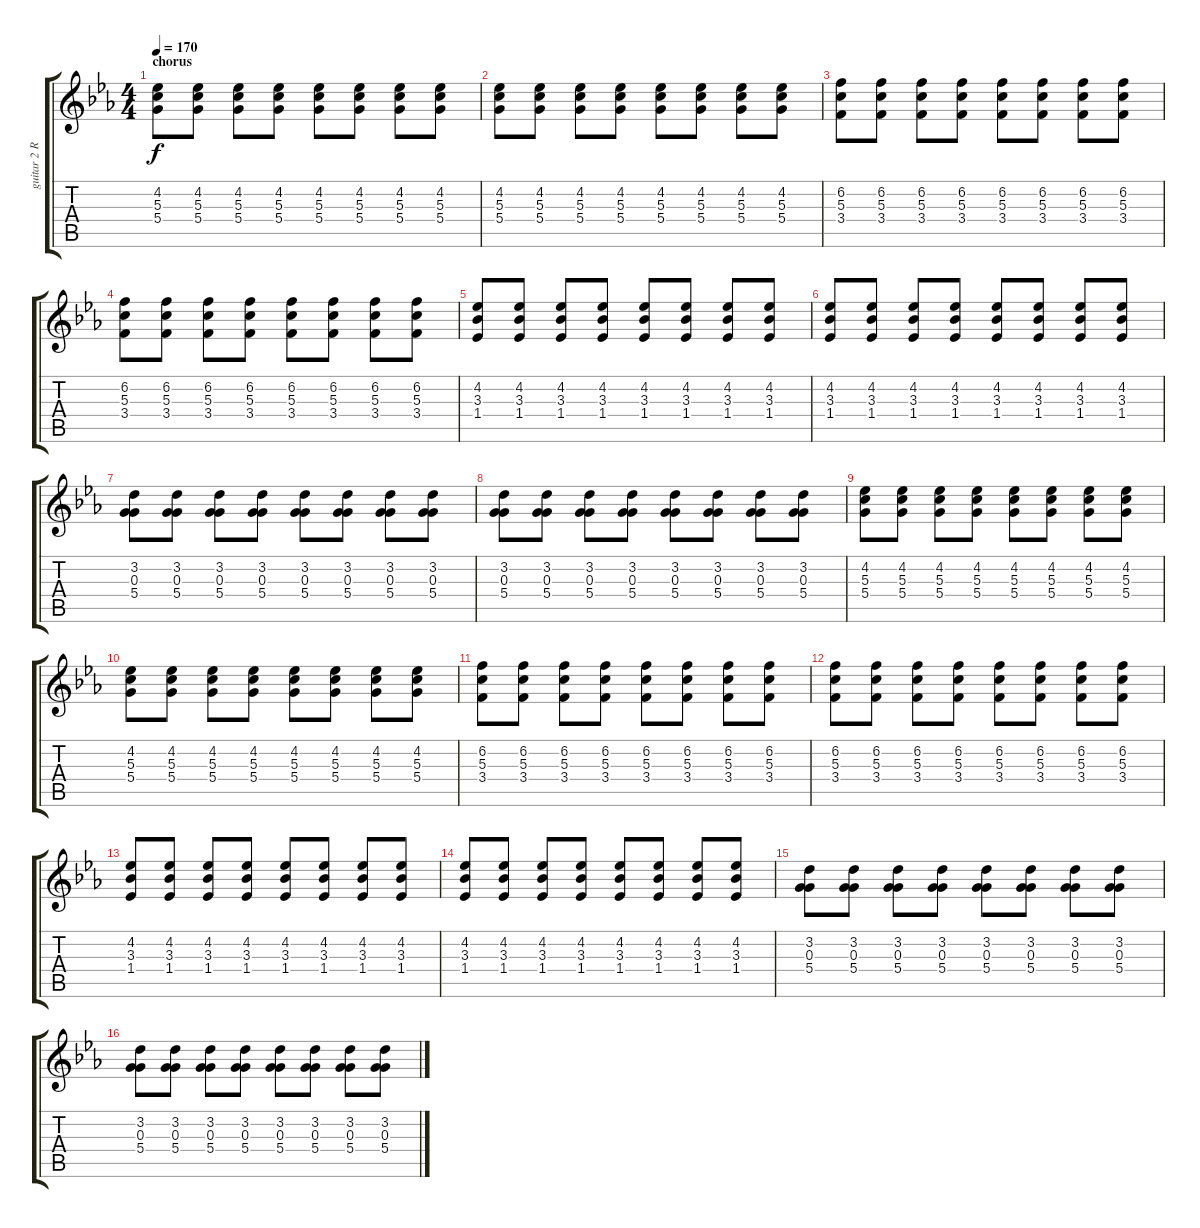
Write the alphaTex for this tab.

\track ("guitar 2 R" "guitar 2 R") {instrument distortionguitar}
\staff {score tabs}
\tuning (E4 B3 G3 D3 A2 D2) {hide}
\ts (4 4)
\section ("" "chorus")
\tempo 170
\clef g2
\ks cminor
(4.2 5.3 5.4).8{dy f} (4.2 5.3 5.4).8 (4.2 5.3 5.4).8 (4.2 5.3 5.4).8 (4.2 5.3 5.4).8 (4.2 5.3 5.4).8 (4.2 5.3 5.4).8 (4.2 5.3 5.4).8 |
(4.2 5.3 5.4).8 (4.2 5.3 5.4).8 (4.2 5.3 5.4).8 (4.2 5.3 5.4).8 (4.2 5.3 5.4).8 (4.2 5.3 5.4).8 (4.2 5.3 5.4).8 (4.2 5.3 5.4).8 |
(6.2 5.3 3.4).8 (6.2 5.3 3.4).8 (6.2 5.3 3.4).8 (6.2 5.3 3.4).8 (6.2 5.3 3.4).8 (6.2 5.3 3.4).8 (6.2 5.3 3.4).8 (6.2 5.3 3.4).8 |
(6.2 5.3 3.4).8 (6.2 5.3 3.4).8 (6.2 5.3 3.4).8 (6.2 5.3 3.4).8 (6.2 5.3 3.4).8 (6.2 5.3 3.4).8 (6.2 5.3 3.4).8 (6.2 5.3 3.4).8 |
(4.2 3.3 1.4).8 (4.2 3.3 1.4).8 (4.2 3.3 1.4).8 (4.2 3.3 1.4).8 (4.2 3.3 1.4).8 (4.2 3.3 1.4).8 (4.2 3.3 1.4).8 (4.2 3.3 1.4).8 |
(4.2 3.3 1.4).8 (4.2 3.3 1.4).8 (4.2 3.3 1.4).8 (4.2 3.3 1.4).8 (4.2 3.3 1.4).8 (4.2 3.3 1.4).8 (4.2 3.3 1.4).8 (4.2 3.3 1.4).8 |
(3.2 0.3 5.4).8 (3.2 0.3 5.4).8 (3.2 0.3 5.4).8 (3.2 0.3 5.4).8 (3.2 0.3 5.4).8 (3.2 0.3 5.4).8 (3.2 0.3 5.4).8 (3.2 0.3 5.4).8 |
(3.2 0.3 5.4).8 (3.2 0.3 5.4).8 (3.2 0.3 5.4).8 (3.2 0.3 5.4).8 (3.2 0.3 5.4).8 (3.2 0.3 5.4).8 (3.2 0.3 5.4).8 (3.2 0.3 5.4).8 |
(4.2 5.3 5.4).8 (4.2 5.3 5.4).8 (4.2 5.3 5.4).8 (4.2 5.3 5.4).8 (4.2 5.3 5.4).8 (4.2 5.3 5.4).8 (4.2 5.3 5.4).8 (4.2 5.3 5.4).8 |
(4.2 5.3 5.4).8 (4.2 5.3 5.4).8 (4.2 5.3 5.4).8 (4.2 5.3 5.4).8 (4.2 5.3 5.4).8 (4.2 5.3 5.4).8 (4.2 5.3 5.4).8 (4.2 5.3 5.4).8 |
(6.2 5.3 3.4).8 (6.2 5.3 3.4).8 (6.2 5.3 3.4).8 (6.2 5.3 3.4).8 (6.2 5.3 3.4).8 (6.2 5.3 3.4).8 (6.2 5.3 3.4).8 (6.2 5.3 3.4).8 |
(6.2 5.3 3.4).8 (6.2 5.3 3.4).8 (6.2 5.3 3.4).8 (6.2 5.3 3.4).8 (6.2 5.3 3.4).8 (6.2 5.3 3.4).8 (6.2 5.3 3.4).8 (6.2 5.3 3.4).8 |
(4.2 3.3 1.4).8 (4.2 3.3 1.4).8 (4.2 3.3 1.4).8 (4.2 3.3 1.4).8 (4.2 3.3 1.4).8 (4.2 3.3 1.4).8 (4.2 3.3 1.4).8 (4.2 3.3 1.4).8 |
(4.2 3.3 1.4).8 (4.2 3.3 1.4).8 (4.2 3.3 1.4).8 (4.2 3.3 1.4).8 (4.2 3.3 1.4).8 (4.2 3.3 1.4).8 (4.2 3.3 1.4).8 (4.2 3.3 1.4).8 |
(3.2 0.3 5.4).8 (3.2 0.3 5.4).8 (3.2 0.3 5.4).8 (3.2 0.3 5.4).8 (3.2 0.3 5.4).8 (3.2 0.3 5.4).8 (3.2 0.3 5.4).8 (3.2 0.3 5.4).8 |
(3.2 0.3 5.4).8 (3.2 0.3 5.4).8 (3.2 0.3 5.4).8 (3.2 0.3 5.4).8 (3.2 0.3 5.4).8 (3.2 0.3 5.4).8 (3.2 0.3 5.4).8 (3.2 0.3 5.4).8
